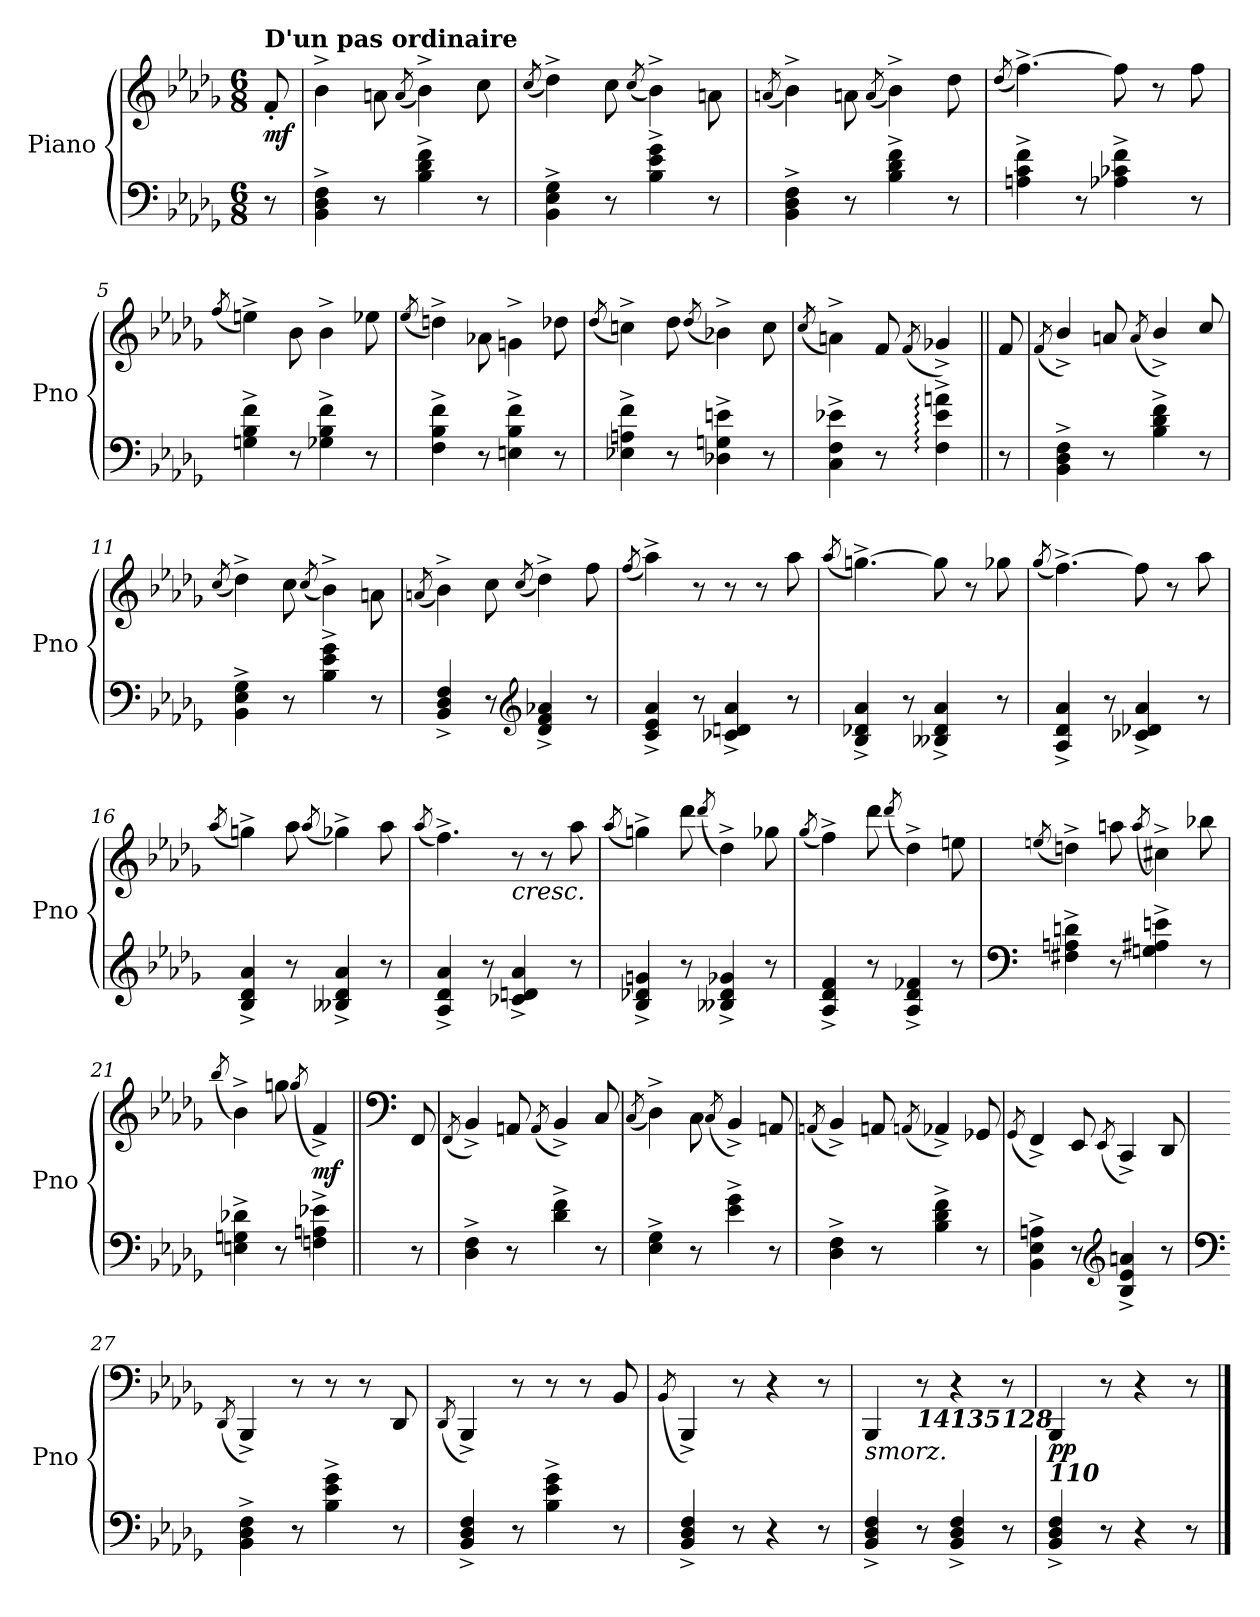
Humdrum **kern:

**kern	**kern	**dynam
*part1	*part1	*part1
*staff2	*staff1	*staff1/2
*I"Piano	*	*
*I'Pno	*	*
*clefF4	*clefG2	*
*k[b-e-a-d-g-]	*k[b-e-a-d-g-]	*
*M6/8	*M6/8	*
=	=	=
!	!LO:TX:a:B:t=D'un pas ordinaire	!
!	!	!LO:DY:b
8r	8f'/	mf
=1	=1	=1
4BB-\^ 4D-\^ 4F\^	4b-^\	.
8r	8an\	.
.	(8qa/	.
4B-\^ 4d-\^ 4f\^	4b-^\)	.
8r	8cc\	.
=2	=2	=2
.	(8qcc/	.
4BB-\^ 4E-\^ 4G-\^	4dd-^\)	.
8r	8cc\	.
.	(8qcc/	.
4B-\^ 4e-\^ 4g-\^	4b-^\)	.
8r	8an\	.
=3	=3	=3
.	(8qan/	.
4BB-\^ 4D-\^ 4F\^	4b-^\)	.
8r	8a\	.
.	(8qa/	.
4B-\^ 4d-\^ 4f\^	4b-^\)	.
8r	8dd-\	.
=4	=4	=4
.	(8qdd-/	.
4An\^ 4c\^ 4f\^	[4.ff^\)	.
8r	.	.
4A-X\^ 4c-X\^ 4f\^	8ff\]	.
.	8r	.
8r	8ff\	.
=5	=5	=5
.	(8qff/	.
4Gn\^ 4B-\^ 4f\^	4een^\)	.
8r	8b-\	.
4G-X\^ 4B-\^ 4f\^	4b-^\	.
8r	8ee-X\	.
!!LO:LB:g=z
=6	=6	=6
.	(8qee-/	.
4F\^ 4B-\^ 4f\^	4ddn^\)	.
8r	8a-X\	.
4En\^ 4B-\^ 4f\^	4gn^\	.
8r	8dd-X\	.
=7	=7	=7
.	(8qdd-/	.
4E-X\^ 4An\^ 4f\^	4ccn^\)	.
8r	8dd-\	.
.	(8qdd-/	.
4D-X\^ 4Gn\^ 4en\^	4b-X^\)	.
8r	8cc\	.
=8	=8	=8
.	(8qcc/	.
4C\^ 4F\^ 4e-X\^	4an^\)	.
8r	8f/	.
.	(8qf/	.
4F\:^ 4e-\:^ 4an\:^	4g-X^/)	.
=9||	=9||	=9||
8r	8f/	.
=10	=10	=10
.	(8qf/	.
!	!	!LO:DY:b
4BB-\^ 4D-\^ 4F\^	4b-^/)	other-dynamics
8r	8an/	.
.	(8qa/	.
4B-\^ 4d-\^ 4f\^	4b-^/)	.
8r	8cc/	.
=11	=11	=11
.	(8qcc/	.
4BB-\^ 4E-\^ 4G-\^	4dd-^\)	.
8r	8cc\	.
.	(8qcc/	.
4B-\^ 4e-\^ 4g-\^	4b-^\)	.
8r	8an\	.
=12	=12	=12
.	(8qan/	.
4BB-/^ 4D-/^ 4F/^	4b-^\)	.
8r	8cc\	.
*clefG2	*	*
.	(8qcc/	.
4d-/^ 4f/^ 4a-X/^	4dd-^\)	.
8r	8ff\	.
!!LO:LB:g=z
=13	=13	=13
.	(8qff/	.
!	!	!LO:DY:b
4c/^ 4e-/^ 4a-/^	4aa-^\)	other-dynamics
8r	8r	.
4c-X/^ 4dn/^ 4a-/^	8r	.
.	8r	.
8r	8aa-\	.
=14	=14	=14
.	(8qaa-/	.
4B-/^ 4d-X/^ 4a-/^	[4.ggn^\)	.
8r	.	.
4B--X/^ 4d-/^ 4a-/^	8gg\]	.
.	8r	.
8r	8gg-X\	.
=15	=15	=15
.	(8qgg-/	.
4A-/^ 4d-/^ 4a-/^	[4.ff^\)	.
8r	.	.
4c-X/^ 4d-X/^ 4a-/^	8ff\]	.
.	8r	.
!	!	!LO:DY:b
8r	8aa-\	other-dynamics
=16	=16	=16
.	(8qaa-/	.
4B-/^ 4d-/^ 4a-/^	4ggn^\)	.
8r	8aa-\	.
.	(8qaa-/	.
4B--X/^ 4d-/^ 4a-/^	4gg-X^\)	.
8r	8aa-\	.
=17	=17	=17
.	(8qaa-/	.
4A-/^ 4d-/^ 4a-/^	4.ff^\)	.
8r	.	.
!	!	!LO:HP:b
4c-X/^ 4dn/^ 4a-/^	8r	<
.	8r	.
!	!	!LO:DY:b
8r	8aa-\	other-dynamics
=18	=18	=18
.	(8qaa-/	.
4B-/^ 4d-X/^ 4gn/^	4ggn^\)	.
8r	8ddd-\	.
.	(8qddd-/	.
4B--X/^ 4d-/^ 4g-X/^	4dd-^\)	.
8r	8gg-X\	.
!!LO:LB:g=z
=19	=19	=19
.	(8qgg-/	.
4A-/^ 4d-/^ 4f/^	4ff^\)	.
8r	8ddd-\	.
.	(8qddd-/	.
4A-/^ 4d-/^ 4f-X/^	4dd-^\)	.
8r	8een\	.
=20	=20	=20
*clefF4	*	*
.	(8qeen/	.
!	!	!LO:DY:b
4F#X\^ 4An\^ 4dn\^	4ddn^\)	other-dynamics
8r	8aan\	.
.	(8qaa/	.
4Gn\^ 4A#X\^ 4en\^	4cc#X^\)	.
8r	8bb-X\	.
=21	=21	=21
.	(8qbb-/	.
4En\^ 4Gn\^ 4d-X\^	4b-^\)	.
8r	8ggn\	.
.	(8qgg/	.
!	!	!LO:DY:n=1:b
4Fn\^ 4An\^ 4e-X\^	4f^/)	[ mf
=22||	=22||	=22||
*	*clefF4	*
!	!	!LO:DY:b
!	!	!LO:DY:n=1:b
8r	8FF/	other-dynamics p
=23	=23	=23
.	(8qFF/	.
4D-\^ 4F\^	4BB-^/)	.
8r	8AAn/	.
.	(8qAA/	.
4d-\^ 4f\^	4BB-^/)	.
8r	8C/	.
=24	=24	=24
.	(8qC/	.
4E-\^ 4G-\^	4D-^\)	.
8r	8C\	.
.	(8qC/	.
4e-\^ 4g-\^	4BB-^/)	.
8r	8AAn/	.
!!LO:LB:g=z
=25	=25	=25
.	(8qAAn/	.
4D-\^ 4F\^	4BB-^/)	.
8r	8AAn/	.
.	(8qAAn/	.
4B-\^ 4d-\^ 4f\^	4AA-X^/)	.
8r	8GG-X/	.
=26	=26	=26
.	(8qGG-/	.
4BB-\^ 4E-\^ 4An\^	4FF^/)	.
8r	8EE-/	.
*clefG2	*	*
.	(8qEE-/	.
4B-/^ 4e-/^ 4an/^	4CC^/)	.
8r	8DD-/	.
=27	=27	=27
*clefF4	*	*
.	(8qDD-/	.
4BB-\^ 4D-\^ 4F\^	4BBB-^/)	.
!	!	!LO:DY:a
8r	8r	other-dynamics
4B-\^ 4e-\^ 4g-\^	8r	.
.	8r	.
8r	8DD-/	.
=28	=28	=28
.	(8qDD-/	.
4BB-/^ 4D-/^ 4F/^	4BBB-^/)	.
8r	8r	.
4B-\^ 4e-\^ 4g-\^	8r	.
.	8r	.
8r	8BB-/	.
=29	=29	=29
.	(8qBB-/	.
4BB-/^ 4D-/^ 4F/^	4BBB-^/)	.
8r	8r	.
4r	4r	.
8r	8r	.
=30	=30	=30
!	!LO:TX:b:i:t=smorz.	!
4BB-/^ 4D-/^ 4F/^	4BBB-/	.
!	!LO:TX:b:Bi:t=141	!
8r	8r	.
!	!LO:TX:b:Bi:t=135	!
4BB-/^ 4D-/^ 4F/^	4r	.
!	!LO:TX:b:Bi:t=128	!
8r	8r	.
=31	=31	=31
!	!LO:TX:b:Bi:t=110	!
!	!	!LO:DY:b
4BB-/^ 4D-/^ 4F/^	4BBB-/	pp
8r	8r	.
4r	4r	.
8r	8r	.
==	==	==
*-	*-	*-
